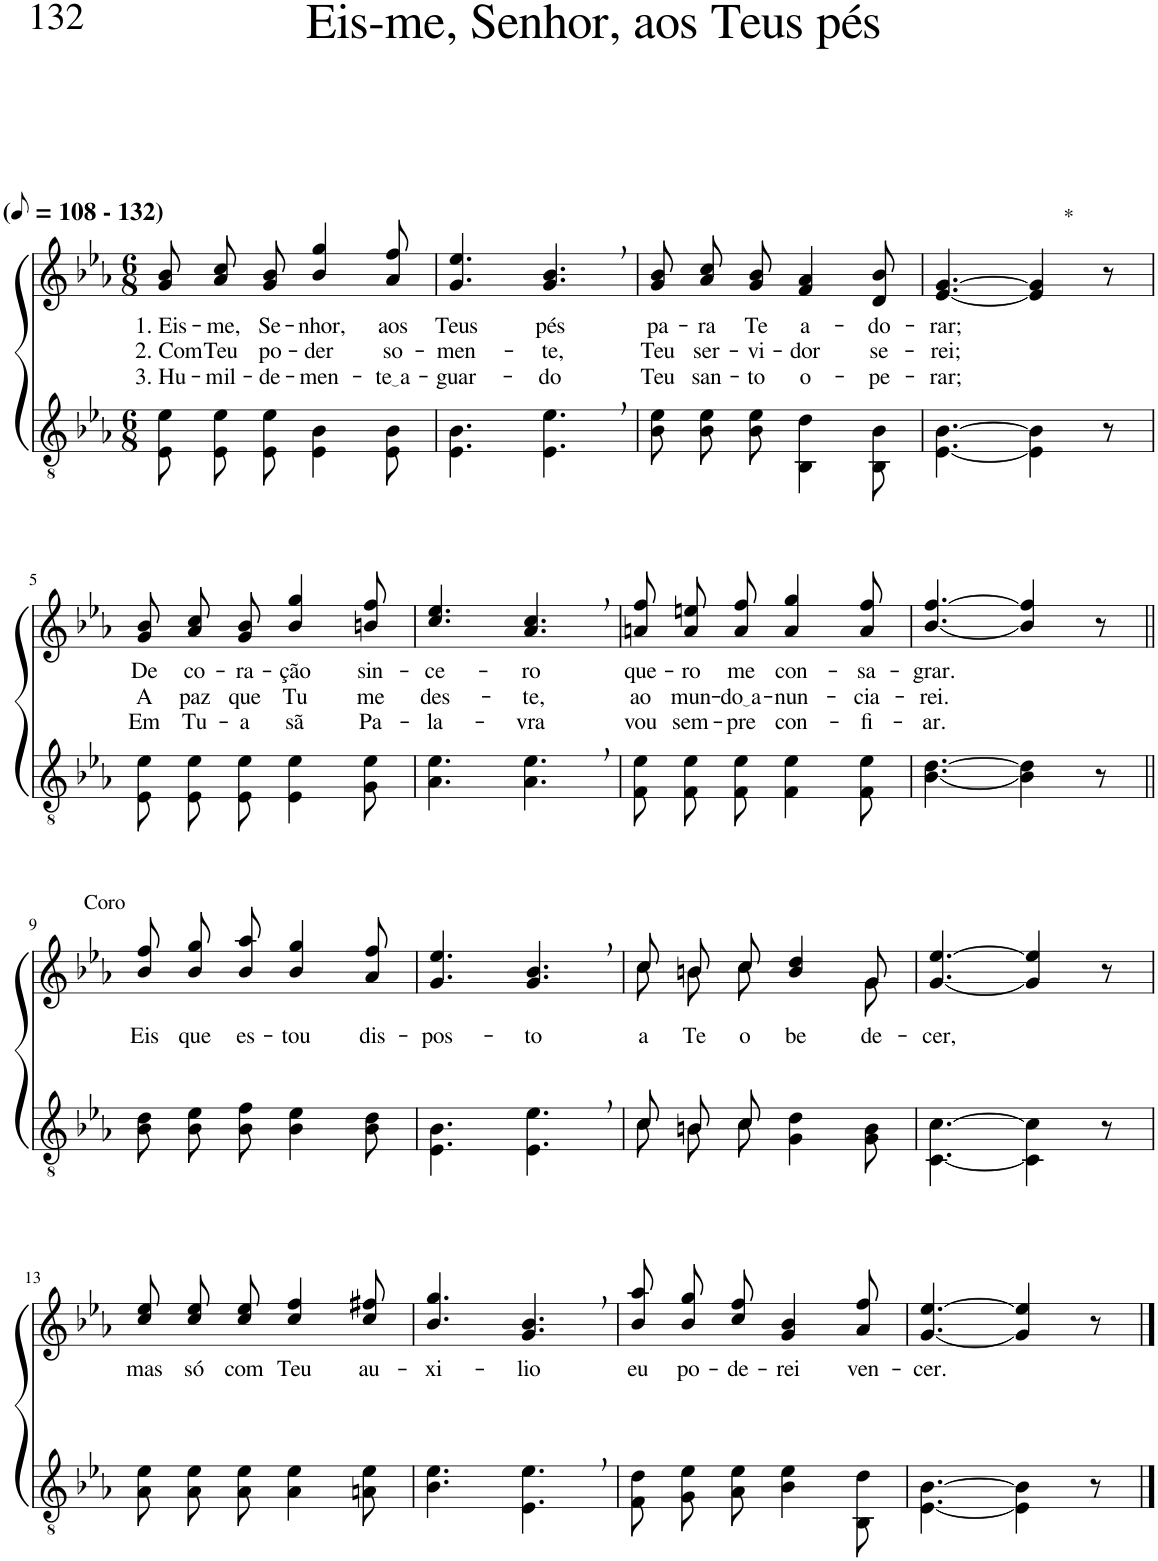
**kern	**kern	**text	**text	**text
*part2	*part1	*part1	*part1	*part1
*staff2	*staff1	*staff1	*staff1	*staff1
*I"Parte III e IV	*I"Parte I e II	*	*	*
*clefGv2	*clefG2	*	*	*
*Trd3c5	*Trd3c5	*	*	*
*k[b-e-a-]	*k[b-e-a-]	*	*	*
*M6/8	*M6/8	*	*	*
*MM54	*MM54	*	*	*
=1	=1	=1	=1	=1
!	!LO:TX:a:B:t=(	!	!	!
!	!LO:TX:a:B:t=- 132)	!	!	!
!	!	!LO:LY:b	!LO:LY:b	!LO:LY:b
8E-/ 8e-/L	8g/ 8b-/L	1. Eis-	2. Com	3. Hu-
!	!	!LO:LY:b	!LO:LY:b	!LO:LY:b
8E-/ 8e-/	8a-/ 8cc/	-me,	Teu	-mil-
!	!	!LO:LY:b	!LO:LY:b	!LO:LY:b
8E-/ 8e-/J	8g/ 8b-/J	Se-	po-	-de-
!	!	!LO:LY:b	!LO:LY:b	!LO:LY:b
4E-\ 4B-\	4b-/ 4gg/	-nhor,	-der	-men-
!	!	!LO:LY:b	!LO:LY:b	!LO:LY:b
8E-\ 8B-\	8a-/ 8ff/	aos	so-	te a
=2	=2	=2	=2	=2
!	!	!LO:LY:b	!LO:LY:b	!LO:LY:b
4.E-\ 4.B-\	4.g/ 4.ee-/	Teus	-men-	-guar-
!	!	!LO:LY:b	!LO:LY:b	!LO:LY:b
4.E-\, 4.e-\,	4.g/, 4.b-/,	pés	-te,	-do
=3	=3	=3	=3	=3
!	!	!LO:LY:b	!LO:LY:b	!LO:LY:b
8B-\ 8e-\L	8g/ 8b-/L	pa-	Teu	Teu
!	!	!LO:LY:b	!LO:LY:b	!LO:LY:b
8B-\ 8e-\	8a-/ 8cc/	-ra	ser-	san-
!	!	!LO:LY:b	!LO:LY:b	!LO:LY:b
8B-\ 8e-\J	8g/ 8b-/J	Te	-vi-	-to
!	!	!LO:LY:b	!LO:LY:b	!LO:LY:b
4BB-\ 4d\	4f/ 4a-/	a-	-dor	o-
!	!	!LO:LY:b	!LO:LY:b	!LO:LY:b
8BB-\ 8B-\	8d/ 8b-/	-do-	se-	-pe-
=4	=4	=4	=4	=4
!	!	!LO:LY:b	!LO:LY:b	!LO:LY:b
[4.E-\ [4.B-\	[4.e-/ [4.g/	-rar;	-rei;	-rar;
!	!LO:TX:a:t=*	!	!	!
4E-\] 4B-\]	4e-/] 4g/]	.	.	.
8r	8r	.	.	.
!!LO:LB:g=z
=5	=5	=5	=5	=5
!	!	!LO:LY:b	!LO:LY:b	!LO:LY:b
8E-/ 8e-/L	8g/ 8b-/L	De	A	Em
!	!	!LO:LY:b	!LO:LY:b	!LO:LY:b
8E-/ 8e-/	8a-/ 8cc/	co-	paz	Tu-
!	!	!LO:LY:b	!LO:LY:b	!LO:LY:b
8E-/ 8e-/J	8g/ 8b-/J	-ra-	que	-a
!	!	!LO:LY:b	!LO:LY:b	!LO:LY:b
4E-\ 4e-\	4b-/ 4gg/	-ção	Tu	sã
!	!	!LO:LY:b	!LO:LY:b	!LO:LY:b
8G\ 8e-\	8bn/ 8ff/	sin-	me	Pa-
=6	=6	=6	=6	=6
!	!	!LO:LY:b	!LO:LY:b	!LO:LY:b
4.A-\ 4.e-\	4.cc/ 4.ee-/	-ce-	des-	-la-
!	!	!LO:LY:b	!LO:LY:b	!LO:LY:b
4.A-\, 4.e-\,	4.a-/, 4.cc/,	-ro	-te,	-vra
=7	=7	=7	=7	=7
!	!	!LO:LY:b	!LO:LY:b	!LO:LY:b
8F\ 8e-\L	8an\ 8ff\L	que-	ao	vou
!	!	!LO:LY:b	!LO:LY:b	!LO:LY:b
8F\ 8e-\	8a\ 8een\	-ro	mun-	sem-
!	!	!LO:LY:b	!LO:LY:b	!LO:LY:b
8F\ 8e-\J	8a\ 8ff\J	me	do a	-pre
!	!	!LO:LY:b	!LO:LY:b	!LO:LY:b
4F\ 4e-\	4a/ 4gg/	con-	-nun-	con-
!	!	!LO:LY:b	!LO:LY:b	!LO:LY:b
8F\ 8e-\	8a/ 8ff/	-sa-	-cia-	-fi-
=8	=8	=8	=8	=8
!	!	!LO:LY:b	!LO:LY:b	!LO:LY:b
[4.B-\ [4.d\	[4.b-/ [4.ff/	-grar.	-rei.	-ar.
4B-\] 4d\]	4b-/] 4ff/]	.	.	.
8r	8r	.	.	.
!!LO:LB:g=z
=9||	=9||	=9||	=9||	=9||
!	!LO:TX:a:t=Coro	!	!	!
!	!	!LO:LY:b	!	!
8B-\ 8d\L	8b-\ 8ff\L	Eis	.	.
!	!	!LO:LY:b	!	!
8B-\ 8e-\	8b-\ 8gg\	que	.	.
!	!	!LO:LY:b	!	!
8B-\ 8f\J	8b-\ 8aa-\J	es-	.	.
!	!	!LO:LY:b	!	!
4B-\ 4e-\	4b-/ 4gg/	-tou	.	.
!	!	!LO:LY:b	!	!
8B-\ 8d\	8a-/ 8ff/	dis-	.	.
=10	=10	=10	=10	=10
!	!	!LO:LY:b	!	!
4.E-\ 4.B-\	4.g/ 4.ee-/	-pos-	.	.
!	!	!LO:LY:b	!	!
4.E-\, 4.e-\,	4.g/, 4.b-/,	-to	.	.
=11	=11	=11	=11	=11
*^	*^	*	*	*
!	!	!	!	!LO:LY:b	!	!
8c/L	8c\L	8cc/L	8cc\L	a	.	.
!	!	!	!	!LO:LY:b	!	!
8Bn/	8B\	8bn/	8b\	Te	.	.
!	!	!	!	!LO:LY:b	!	!
8c/J	8c\J	8cc/J	8cc\J	o-	.	.
!	!	!	!	!LO:LY:b	!	!
4.ryy	4G\ 4d\	4b/ 4dd/	4ryy	-be-	.	.
!	!	!	!	!LO:LY:b	!	!
.	8G\ 8B\	8g/	8g\J	-de-	.	.
=12	=12	=12	=12	=12	=12	=12
!	!	!	!	!LO:LY:b	!	!
*v	*v	*	*	*	*	*
*	*v	*v	*	*	*
[4.C\ [4.c\	[4.g/ [4.ee-/	-cer,	.	.
4C\] 4c\]	4g/] 4ee-/]	.	.	.
8r	8r	.	.	.
!!LO:LB:g=z
=13	=13	=13	=13	=13
*k[b-e-a-]	*k[b-e-a-]	*	*	*
!	!	!LO:LY:b	!	!
8A-\ 8e-\L	8cc\ 8ee-\L	mas	.	.
!	!	!LO:LY:b	!	!
8A-\ 8e-\	8cc\ 8ee-\	só	.	.
!	!	!LO:LY:b	!	!
8A-\ 8e-\J	8cc\ 8ee-\J	com	.	.
!	!	!LO:LY:b	!	!
4A-\ 4e-\	4cc/ 4ff/	Teu	.	.
!	!	!LO:LY:b	!	!
8An\ 8e-\	8cc/ 8ff#X/	au-	.	.
=14	=14	=14	=14	=14
!	!	!LO:LY:b	!	!
4.B-\ 4.e-\	4.b-/ 4.gg/	-xi-	.	.
!	!	!LO:LY:b	!	!
4.E-\, 4.e-\,	4.g/, 4.b-/,	-lio	.	.
=15	=15	=15	=15	=15
!	!	!LO:LY:b	!	!
8F\ 8d\L	8b-\ 8aa-\L	eu	.	.
!	!	!LO:LY:b	!	!
8G\ 8e-\	8b-\ 8gg\	po-	.	.
!	!	!LO:LY:b	!	!
8A-\ 8e-\J	8cc\ 8ff\J	-de-	.	.
!	!	!LO:LY:b	!	!
4B-\ 4e-\	4g/ 4b-/	-rei	.	.
!	!	!LO:LY:b	!	!
8BB-\ 8d\	8a-/ 8ff/	ven-	.	.
=16	=16	=16	=16	=16
!	!	!LO:LY:b	!	!
[4.E-\ [4.B-\	[4.g/ [4.ee-/	-cer.	.	.
4E-\] 4B-\]	4g/] 4ee-/]	.	.	.
8r	8r	.	.	.
==	==	==	==	==
*-	*-	*-	*-	*-
